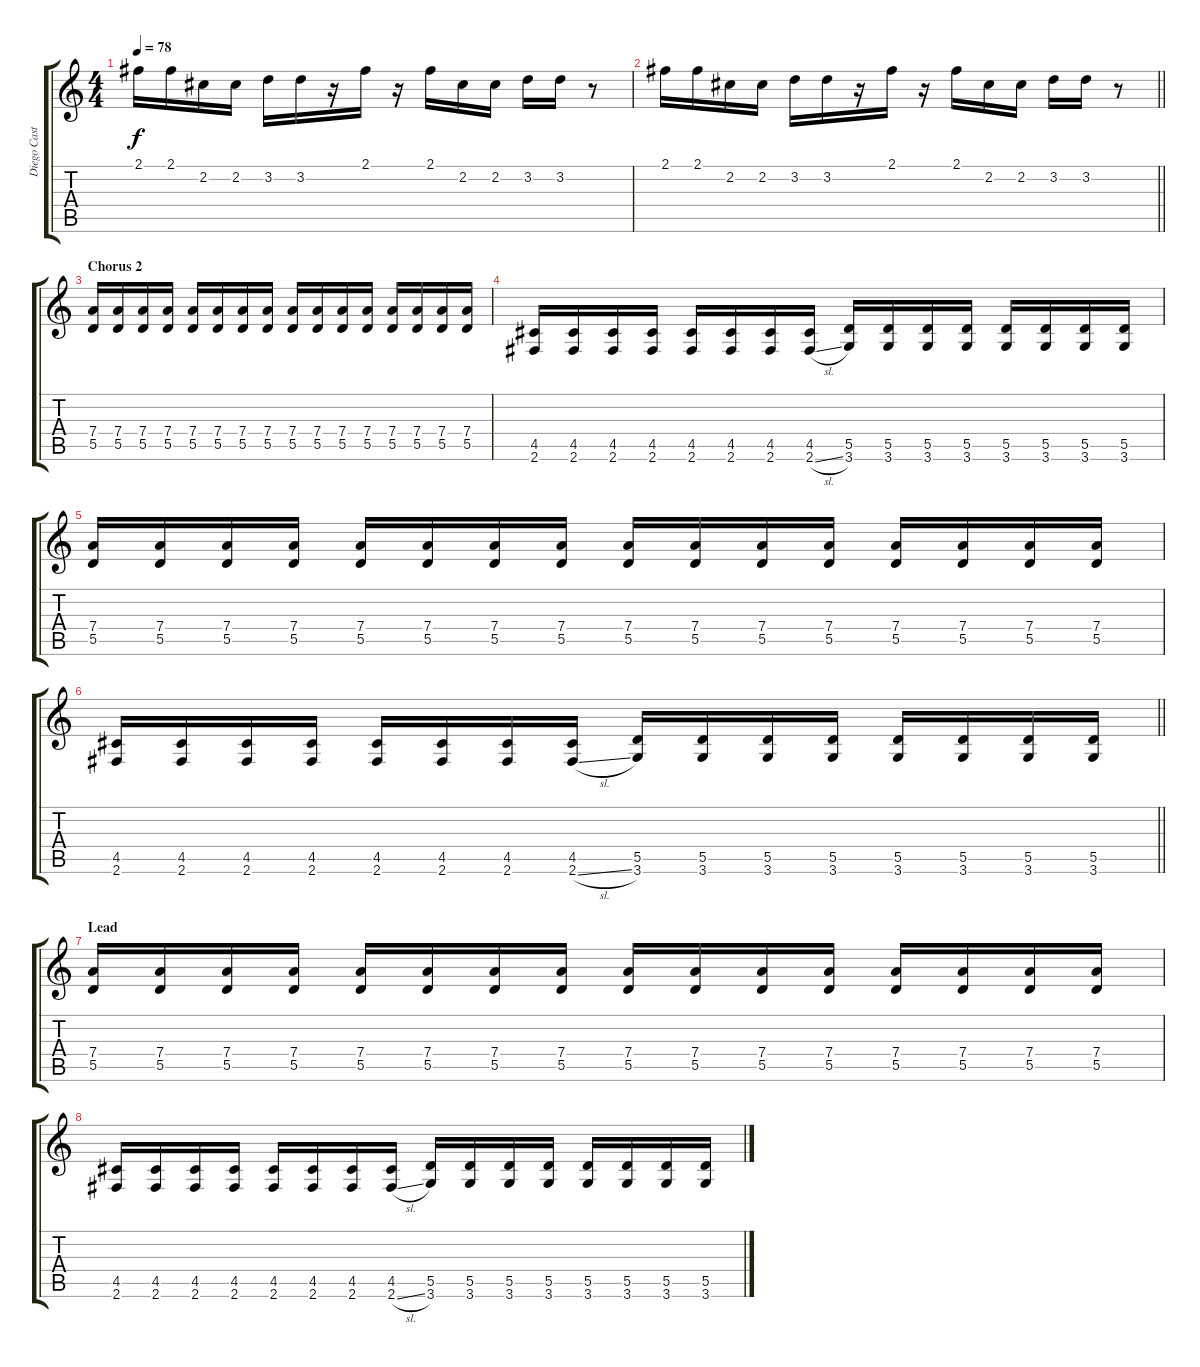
\track ("Diego Castillo(Guitar)" "Diego Cast") {instrument overdrivenguitar}
\staff {score tabs}
\tuning (E4 B3 G3 D3 A2 E2) {hide}
\ts (4 4)
\tempo 78
\clef g2
\ks c
2.1.16{dy f} 2.1.16 2.2.16 2.2.16 3.2.16 3.2.16 r.16 2.1.16 r.16 2.1.16 2.2.16 2.2.16 3.2.16 3.2.16 r.8 |
\barLineRight lightlight
2.1.16 2.1.16 2.2.16 2.2.16 3.2.16 3.2.16 r.16 2.1.16 r.16 2.1.16 2.2.16 2.2.16 3.2.16 3.2.16 r.8 |
\section ("" "Chorus 2")
(7.4 5.5).16 (7.4 5.5).16 (7.4 5.5).16 (7.4 5.5).16 (7.4 5.5).16 (7.4 5.5).16 (7.4 5.5).16 (7.4 5.5).16 (7.4 5.5).16 (7.4 5.5).16 (7.4 5.5).16 (7.4 5.5).16 (7.4 5.5).16 (7.4 5.5).16 (7.4 5.5).16 (7.4 5.5).16 |
(4.5 2.6).16 (4.5 2.6).16 (4.5 2.6).16 (4.5 2.6).16 (4.5 2.6).16 (4.5 2.6).16 (4.5 2.6).16 (4.5 2.6{sl}).16 (5.5 3.6).16 (5.5 3.6).16 (5.5 3.6).16 (5.5 3.6).16 (5.5 3.6).16 (5.5 3.6).16 (5.5 3.6).16 (5.5 3.6).16 |
(7.4 5.5).16 (7.4 5.5).16 (7.4 5.5).16 (7.4 5.5).16 (7.4 5.5).16 (7.4 5.5).16 (7.4 5.5).16 (7.4 5.5).16 (7.4 5.5).16 (7.4 5.5).16 (7.4 5.5).16 (7.4 5.5).16 (7.4 5.5).16 (7.4 5.5).16 (7.4 5.5).16 (7.4 5.5).16 |
\barLineRight lightlight
(4.5 2.6).16 (4.5 2.6).16 (4.5 2.6).16 (4.5 2.6).16 (4.5 2.6).16 (4.5 2.6).16 (4.5 2.6).16 (4.5 2.6{sl}).16 (5.5 3.6).16 (5.5 3.6).16 (5.5 3.6).16 (5.5 3.6).16 (5.5 3.6).16 (5.5 3.6).16 (5.5 3.6).16 (5.5 3.6).16 |
\section ("" "Lead")
(7.4 5.5).16 (7.4 5.5).16 (7.4 5.5).16 (7.4 5.5).16 (7.4 5.5).16 (7.4 5.5).16 (7.4 5.5).16 (7.4 5.5).16 (7.4 5.5).16 (7.4 5.5).16 (7.4 5.5).16 (7.4 5.5).16 (7.4 5.5).16 (7.4 5.5).16 (7.4 5.5).16 (7.4 5.5).16 |
(4.5 2.6).16 (4.5 2.6).16 (4.5 2.6).16 (4.5 2.6).16 (4.5 2.6).16 (4.5 2.6).16 (4.5 2.6).16 (4.5 2.6{sl}).16 (5.5 3.6).16 (5.5 3.6).16 (5.5 3.6).16 (5.5 3.6).16 (5.5 3.6).16 (5.5 3.6).16 (5.5 3.6).16 (5.5 3.6).16
